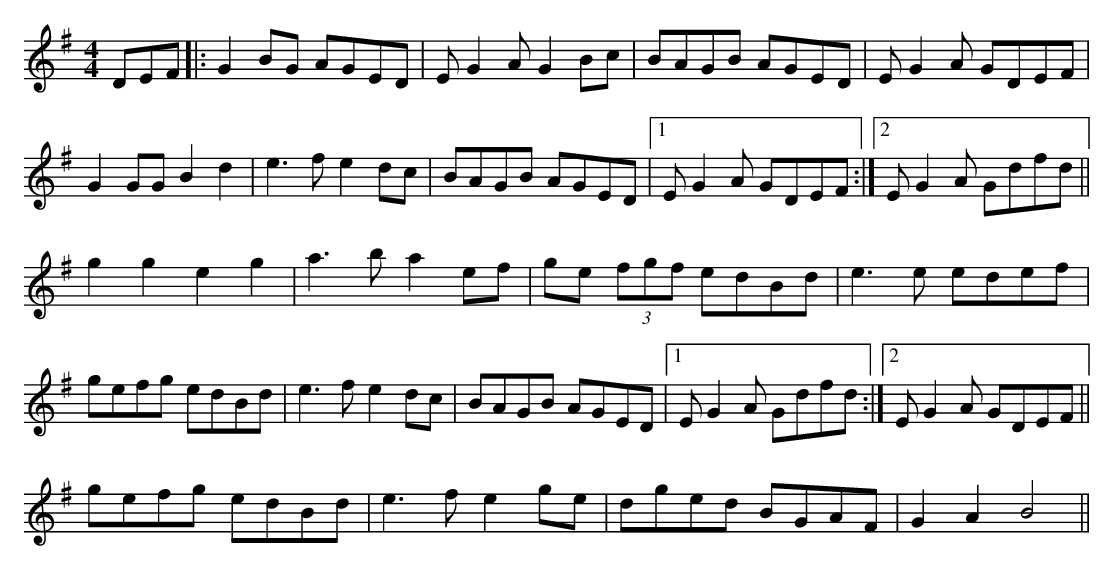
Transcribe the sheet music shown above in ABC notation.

X:1
M:4/4
K:G
DEF|:G2 BG AGED|E G2 A G2 Bc|BAGB AGED|E G2 A GDEF|
G2 GG B2 d2|e3 f e2 dc|BAGB AGED|1 E G2 A GDEF:|2 E G2 A Gdfd||
g2 g2 e2 g2|a3 b a2 ef|ge (3fgf edBd|e3 e edef|
gefg edBd|e3 f e2 dc|BAGB AGED|1 E G2 A Gdfd:|2 E G2 A GDEF||
 gefg edBd|e3 f e2 ge|dged BGAF|G2 A2 B4||
